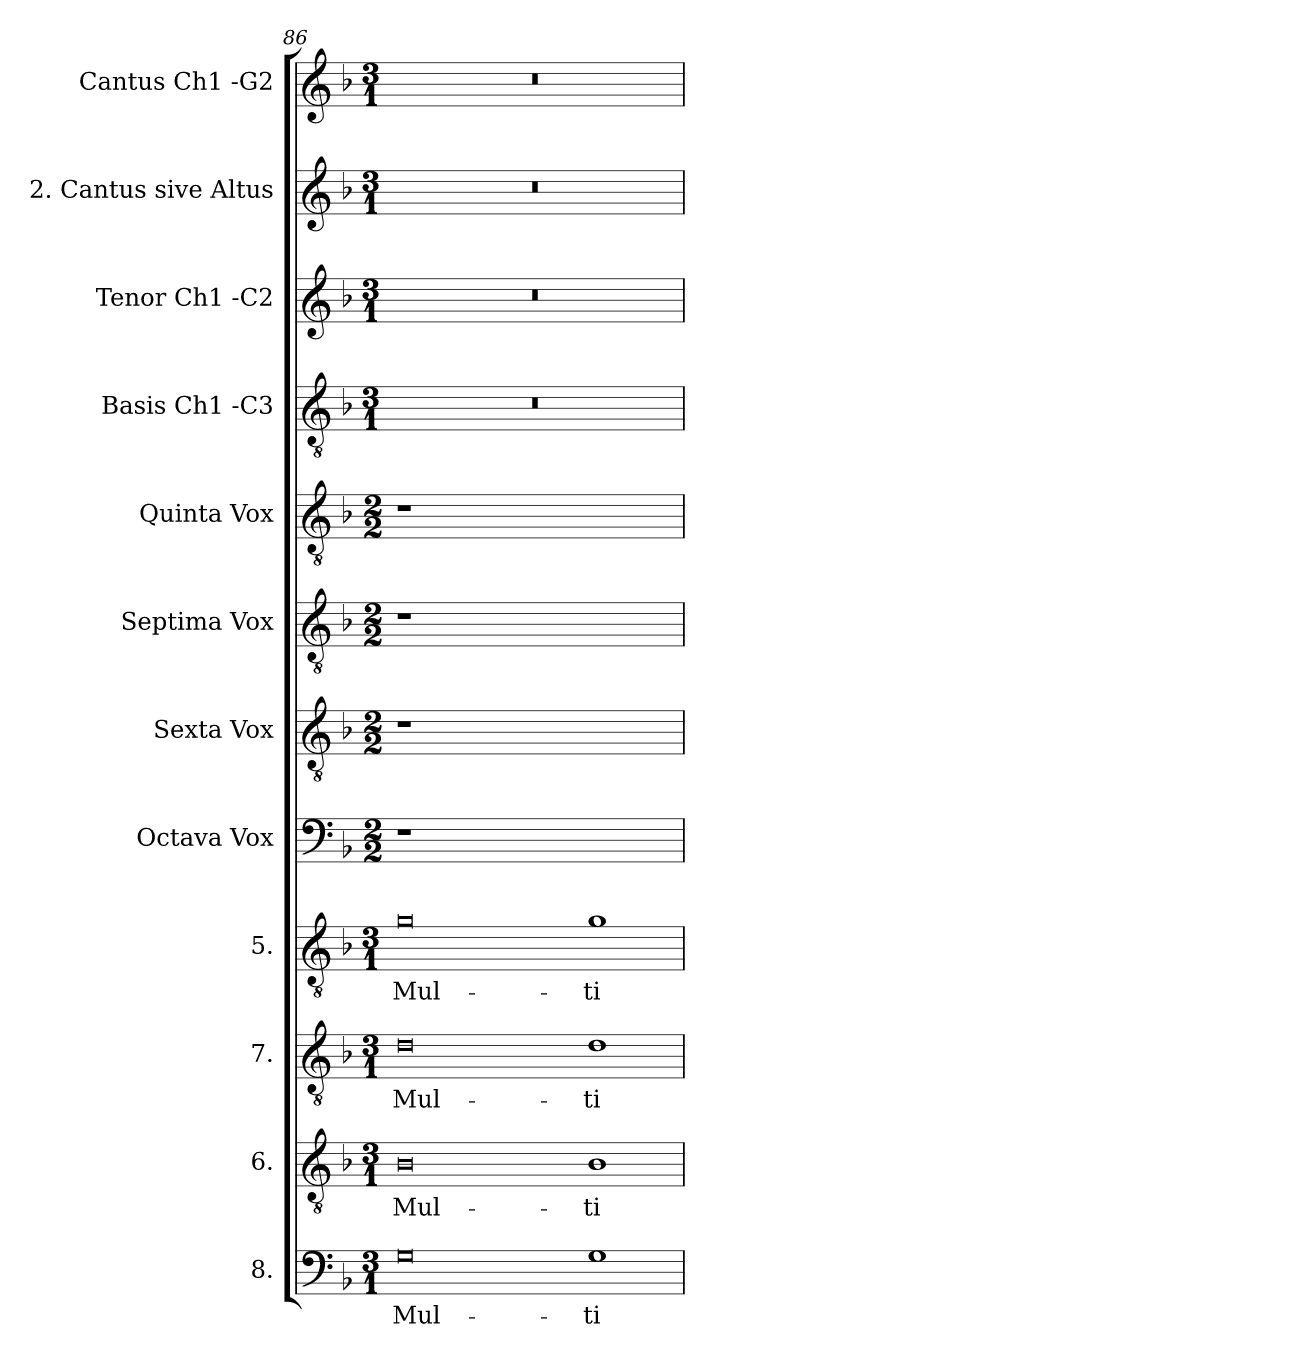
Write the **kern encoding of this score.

**kern	**text	**kern	**text	**kern	**text	**kern	**text	**kern	**kern	**kern	**kern	**kern	**kern	**kern	**kern
*part12	*part12	*part11	*part11	*part10	*part10	*part9	*part9	*part8	*part7	*part6	*part5	*part4	*part3	*part2	*part1
*staff12	*staff12	*staff11	*staff11	*staff10	*staff10	*staff9	*staff9	*staff8	*staff7	*staff6	*staff5	*staff4	*staff3	*staff2	*staff1
*I"8.	*	*I"6.	*	*I"7.	*	*I"5.	*	*I"Octava  Vox	*I"Sexta  Vox	*I"Septima  Vox	*I"Quinta  Vox	*I"Basis  Ch1 -C3	*I"Tenor  Ch1 -C2	*I"2. Cantus sive  Altus	*I"Cantus  Ch1 -G2
*	*	*	*	*	*	*	*	*	*	*	*	*I'B	*I'T	*I'A	*I'C
*clefF4	*	*clefGv2	*	*clefGv2	*	*clefGv2	*	*clefF4	*clefGv2	*clefGv2	*clefGv2	*clefGv2	*clefG2	*clefG2	*clefG2
*k[b-]	*	*k[b-]	*	*k[b-]	*	*k[b-]	*	*k[b-]	*k[b-]	*k[b-]	*k[b-]	*k[b-]	*k[b-]	*k[b-]	*k[b-]
*F:	*	*F:	*	*F:	*	*F:	*	*F:	*F:	*F:	*F:	*F:	*F:	*F:	*F:
*M3/1	*	*M3/1	*	*M3/1	*	*M3/1	*	*M2/2	*M2/2	*M2/2	*M2/2	*M3/1	*M3/1	*M3/1	*M3/1
=86	=86	=86	=86	=86	=86	=86	=86	=86	=86	=86	=86	=86	=86	=86	=86
!	!LO:LY:b:cj	!	!LO:LY:b:cj	!	!LO:LY:b:cj	!	!LO:LY:b:cj	!	!	!	!	!	!	!	!
0G	Mul-	0B-	Mul-	0d	Mul-	0g	Mul-	1r	1r	1r	1r	0.r	0.r	0.r	0.r
.	.	.	.	.	.	.	.	0ryy	0ryy	0ryy	0ryy	.	.	.	.
!	!LO:LY:b:cj	!	!LO:LY:b:cj	!	!LO:LY:b:cj	!	!LO:LY:b:cj	!	!	!	!	!	!	!	!
1G	-ti-	1B-	-ti-	1d	-ti-	1g	-ti-	.	.	.	.	.	.	.	.
=	=	=	=	=	=	=	=	=	=	=	=	=	=	=	=
*-	*-	*-	*-	*-	*-	*-	*-	*-	*-	*-	*-	*-	*-	*-	*-
